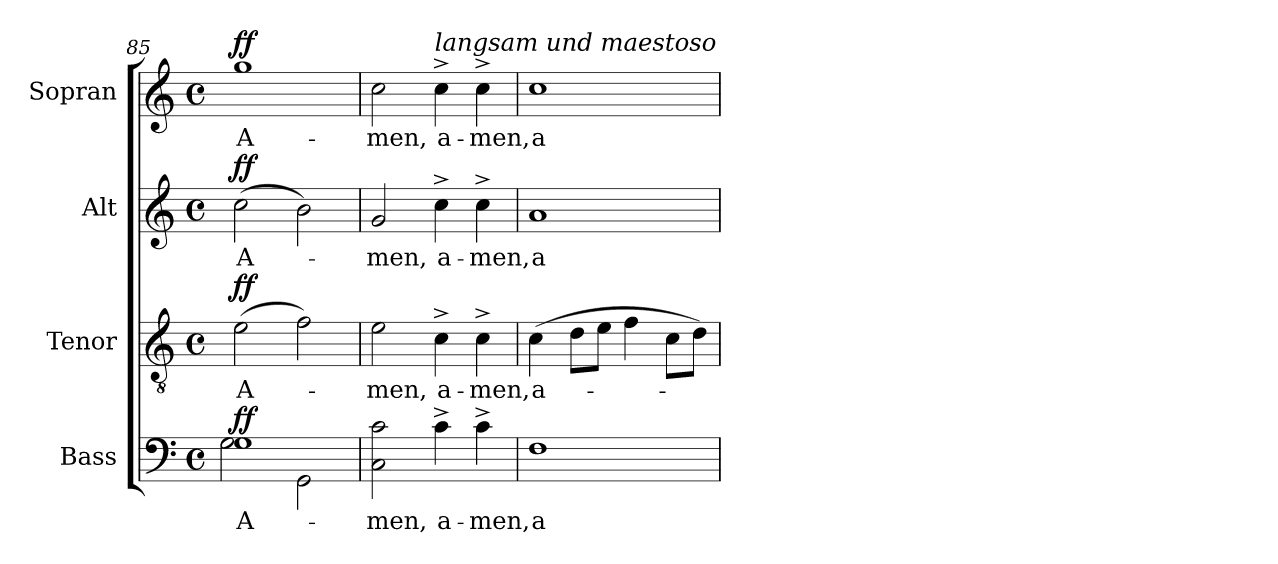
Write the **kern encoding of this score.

**kern	**text	**dynam	**kern	**text	**dynam	**kern	**text	**dynam	**kern	**text	**dynam
*part4	*part4	*part4	*part3	*part3	*part3	*part2	*part2	*part2	*part1	*part1	*part1
*staff4	*staff4	*staff4	*staff3	*staff3	*staff3	*staff2	*staff2	*staff2	*staff1	*staff1	*staff1
*I"Bass	*	*	*I"Tenor	*	*	*I"Alt	*	*	*I"Sopran	*	*
*I'B.	*	*	*I'T.	*	*	*I'A.	*	*	*I'S.	*	*
*clefF4	*	*	*clefGv2	*	*	*clefG2	*	*	*clefG2	*	*
*k[]	*	*	*k[]	*	*	*k[]	*	*	*k[]	*	*
*C:	*	*	*C:	*	*	*C:	*	*	*C:	*	*
*M4/4	*	*	*M4/4	*	*	*M4/4	*	*	*M4/4	*	*
*met(c)	*	*	*met(c)	*	*	*met(c)	*	*	*met(c)	*	*
=85	=85	=85	=85	=85	=85	=85	=85	=85	=85	=85	=85
!	!LO:LY:b	!LO:DY:a	!	!LO:LY:b	!LO:DY:a	!	!LO:LY:b	!LO:DY:a	!	!LO:LY:b	!LO:DY:a
*^	*	*	*	*	*	*	*	*	*	*	*
1G	2G\	A-	ff	(>2e\	A-	ff	(>2cc\	A-	ff	1gg	A-	ff
.	2GG\	.	.	2f\)	.	.	2b\)	.	.	.	.	.
=86	=86	=86	=86	=86	=86	=86	=86	=86	=86	=86	=86	=86
!	!	!LO:LY:b	!	!	!LO:LY:b	!	!	!LO:LY:b	!	!	!LO:LY:b	!
*v	*v	*	*	*	*	*	*	*	*	*	*	*
2C\ 2c\	-men,	.	2e\	-men,	.	2g/	-men,	.	2cc\	-men,	.
!	!	!	!	!	!	!	!	!	!LO:TX:a:i:t=langsam und maestoso	!	!
!	!LO:LY:b	!	!	!LO:LY:b	!	!	!LO:LY:b	!	!	!LO:LY:b	!
4c^>\	a-	.	4c^>\	a-	.	4cc^>\	a-	.	4cc^>\	a-	.
!	!LO:LY:b	!	!	!LO:LY:b	!	!	!LO:LY:b	!	!	!LO:LY:b	!
4c^>\	-men,	.	4c^>\	-men,	.	4cc^>\	-men,	.	4cc^>\	-men,	.
=87	=87	=87	=87	=87	=87	=87	=87	=87	=87	=87	=87
!	!LO:LY:b	!	!	!LO:LY:b	!	!	!LO:LY:b	!	!	!LO:LY:b	!
1F	a-	.	(>4c\	a-	.	1a	a-	.	1cc	a-	.
.	.	.	8d\L	.	.	.	.	.	.	.	.
.	.	.	8e\J	.	.	.	.	.	.	.	.
.	.	.	4f\	.	.	.	.	.	.	.	.
.	.	.	8c\L	.	.	.	.	.	.	.	.
.	.	.	8d\J)	.	.	.	.	.	.	.	.
=	=	=	=	=	=	=	=	=	=	=	=
*-	*-	*-	*-	*-	*-	*-	*-	*-	*-	*-	*-
